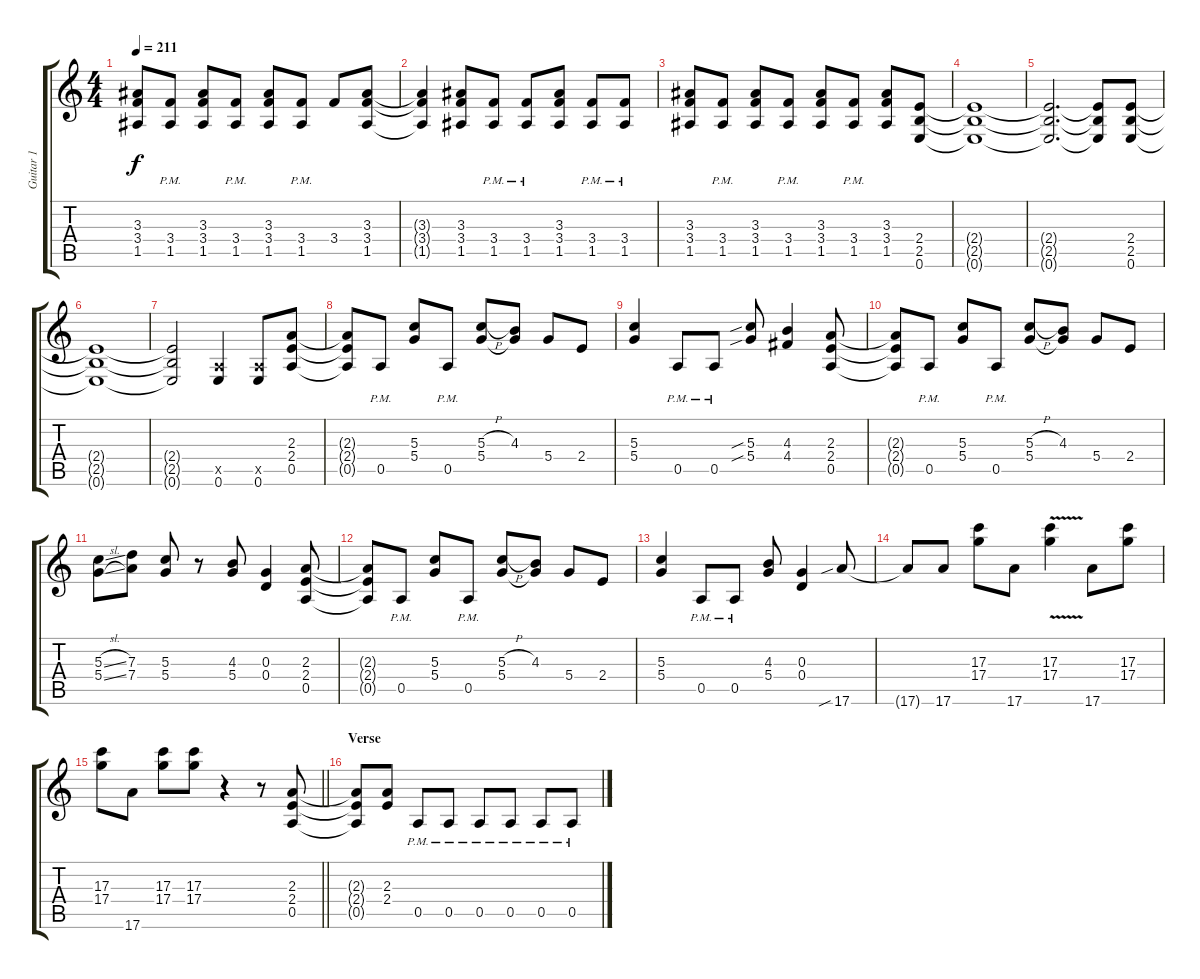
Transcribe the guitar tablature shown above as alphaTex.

\track ("Guitar 1" "Guitar 1") {instrument overdrivenguitar}
\staff {score tabs}
\tuning (E4 B3 G3 D3 A2 E2) {hide}
\ts (4 4)
\tempo 211
\clef g2
\ks c
(3.3 3.4 1.5).8{dy f} (3.4{pm} 1.5{pm}).8 (3.3 3.4 1.5).8 (3.4{pm} 1.5{pm}).8 (3.3 3.4 1.5).8 (3.4{pm} 1.5{pm}).8 3.4.8 (3.3 3.4 1.5).8 |
(3.3{t} 3.4{t} 1.5{t}).4 (3.3 3.4 1.5).8 (3.4{pm} 1.5{pm}).8 (3.4{pm} 1.5{pm}).8 (3.3 3.4 1.5).8 (3.4{pm} 1.5{pm}).8 (3.4{pm} 1.5{pm}).8 |
(3.3 3.4 1.5).8 (3.4{pm} 1.5{pm}).8 (3.3 3.4 1.5).8 (3.4{pm} 1.5{pm}).8 (3.3 3.4 1.5).8 (3.4{pm} 1.5{pm}).8 (3.3 3.4 1.5).8 (2.4 2.5 0.6).8 |
(2.4{t} 2.5{t} 0.6{t}).1 |
(2.4{t} 2.5{t} 0.6{t}).2{d} (2.4{t} 2.5{t} 0.6{t}).8 (2.4 2.5 0.6).8 |
(2.4{t} 2.5{t} 0.6{t}).1 |
(2.4{t} 2.5{t} 0.6{t}).2 (0.5{x} 0.6).4 (0.5{x} 0.6).8 (2.3 2.4 0.5).8 |
(2.3{t} 2.4{t} 0.5{t}).8 0.5{pm}.8 (5.3 5.4).8 0.5{pm}.8 (5.3{h} 5.4).8 (4.3 5.4{t}).8 5.4.8 2.4.8 |
(5.3 5.4).4 0.5{pm}.8 0.5{pm}.8 (5.3{sib} 5.4{sib}).8 (4.3 4.4).4 (2.3 2.4 0.5).8 |
(2.3{t} 2.4{t} 0.5{t}).8 0.5{pm}.8 (5.3 5.4).8 0.5{pm}.8 (5.3{h} 5.4).8 (4.3 5.4{t}).8 5.4.8 2.4.8 |
(5.3{sl} 5.4{sl}).8 (7.3 7.4).8 (5.3 5.4).8 r.8 (4.3 5.4).8 (0.3 0.4).4 (2.3 2.4 0.5).8 |
(2.3{t} 2.4{t} 0.5{t}).8 0.5{pm}.8 (5.3 5.4).8 0.5{pm}.8 (5.3{h} 5.4).8 (4.3 5.4{t}).8 5.4.8 2.4.8 |
(5.3 5.4).4 0.5{pm}.8 0.5{pm}.8 (4.3 5.4).8 (0.3 0.4).4 17.6{sib}.8 |
17.6{t}.8 17.6.8 (17.3 17.4).8 17.6.8 (17.3{v} 17.4{v}).4 17.6.8 (17.3 17.4).8 |
\barLineRight lightlight
(17.3 17.4).8 17.6.8 (17.3 17.4).8 (17.3 17.4).8 r.4 r.8 (2.3 2.4 0.5).8 |
\section ("" "Verse")
(2.3{t} 2.4{t} 0.5{t}).8 (2.3 2.4).8 0.5{pm}.8 0.5{pm}.8 0.5{pm}.8 0.5{pm}.8 0.5{pm}.8 0.5{pm}.8
